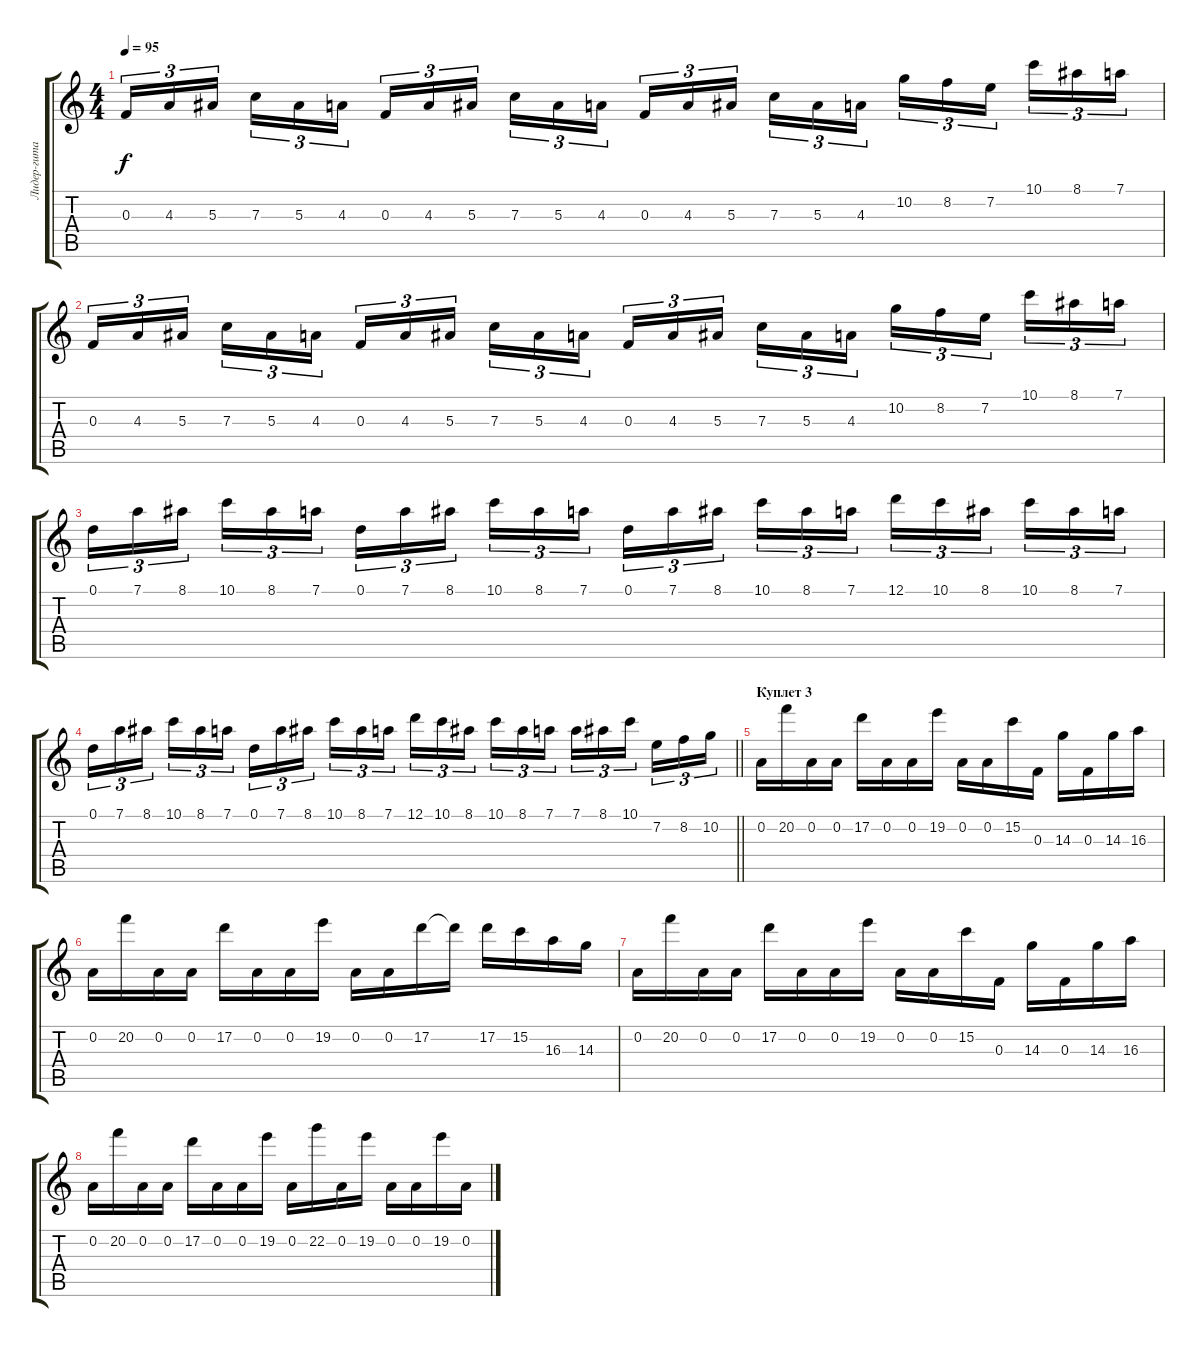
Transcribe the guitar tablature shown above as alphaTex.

\track ("Лидер-гитара" "Лидер-гита") {instrument distortionguitar}
\staff {score tabs}
\tuning (D4 A3 F3 C3 G2 C2) {hide}
\ts (4 4)
\tempo 95
\clef g2
\ks c
0.3.16{tu (3 2) dy f} 4.3.16{tu (3 2)} 5.3.16{tu (3 2) beam splitsecondary} 7.3.16{tu (3 2)} 5.3.16{tu (3 2)} 4.3.16{tu (3 2)} 0.3.16{tu (3 2)} 4.3.16{tu (3 2)} 5.3.16{tu (3 2) beam splitsecondary} 7.3.16{tu (3 2)} 5.3.16{tu (3 2)} 4.3.16{tu (3 2)} 0.3.16{tu (3 2)} 4.3.16{tu (3 2)} 5.3.16{tu (3 2) beam splitsecondary} 7.3.16{tu (3 2)} 5.3.16{tu (3 2)} 4.3.16{tu (3 2)} 10.2.16{tu (3 2)} 8.2.16{tu (3 2)} 7.2.16{tu (3 2) beam splitsecondary} 10.1.16{tu (3 2)} 8.1.16{tu (3 2)} 7.1.16{tu (3 2)} |
0.3.16{tu (3 2)} 4.3.16{tu (3 2)} 5.3.16{tu (3 2) beam splitsecondary} 7.3.16{tu (3 2)} 5.3.16{tu (3 2)} 4.3.16{tu (3 2)} 0.3.16{tu (3 2)} 4.3.16{tu (3 2)} 5.3.16{tu (3 2) beam splitsecondary} 7.3.16{tu (3 2)} 5.3.16{tu (3 2)} 4.3.16{tu (3 2)} 0.3.16{tu (3 2)} 4.3.16{tu (3 2)} 5.3.16{tu (3 2) beam splitsecondary} 7.3.16{tu (3 2)} 5.3.16{tu (3 2)} 4.3.16{tu (3 2)} 10.2.16{tu (3 2)} 8.2.16{tu (3 2)} 7.2.16{tu (3 2) beam splitsecondary} 10.1.16{tu (3 2)} 8.1.16{tu (3 2)} 7.1.16{tu (3 2)} |
0.1.16{tu (3 2)} 7.1.16{tu (3 2)} 8.1.16{tu (3 2) beam splitsecondary} 10.1.16{tu (3 2)} 8.1.16{tu (3 2)} 7.1.16{tu (3 2)} 0.1.16{tu (3 2)} 7.1.16{tu (3 2)} 8.1.16{tu (3 2) beam splitsecondary} 10.1.16{tu (3 2)} 8.1.16{tu (3 2)} 7.1.16{tu (3 2)} 0.1.16{tu (3 2)} 7.1.16{tu (3 2)} 8.1.16{tu (3 2) beam splitsecondary} 10.1.16{tu (3 2)} 8.1.16{tu (3 2)} 7.1.16{tu (3 2)} 12.1.16{tu (3 2)} 10.1.16{tu (3 2)} 8.1.16{tu (3 2) beam splitsecondary} 10.1.16{tu (3 2)} 8.1.16{tu (3 2)} 7.1.16{tu (3 2)} |
\barLineRight lightlight
0.1.16{tu (3 2)} 7.1.16{tu (3 2)} 8.1.16{tu (3 2) beam splitsecondary} 10.1.16{tu (3 2)} 8.1.16{tu (3 2)} 7.1.16{tu (3 2)} 0.1.16{tu (3 2)} 7.1.16{tu (3 2)} 8.1.16{tu (3 2) beam splitsecondary} 10.1.16{tu (3 2)} 8.1.16{tu (3 2)} 7.1.16{tu (3 2)} 12.1.16{tu (3 2)} 10.1.16{tu (3 2)} 8.1.16{tu (3 2) beam splitsecondary} 10.1.16{tu (3 2)} 8.1.16{tu (3 2)} 7.1.16{tu (3 2)} 7.1.16{tu (3 2)} 8.1.16{tu (3 2)} 10.1.16{tu (3 2) beam splitsecondary} 7.2.16{tu (3 2)} 8.2.16{tu (3 2)} 10.2.16{tu (3 2)} |
\section ("" "Куплет 3")
0.2.16 20.2.16 0.2.16 0.2.16 17.2.16 0.2.16 0.2.16 19.2.16 0.2.16 0.2.16 15.2.16 0.3.16 14.3.16 0.3.16 14.3.16 16.3.16 |
0.2.16 20.2.16 0.2.16 0.2.16 17.2.16 0.2.16 0.2.16 19.2.16 0.2.16 0.2.16 17.2.16 17.2{t}.16 17.2.16 15.2.16 16.3.16 14.3.16 |
0.2.16 20.2.16 0.2.16 0.2.16 17.2.16 0.2.16 0.2.16 19.2.16 0.2.16 0.2.16 15.2.16 0.3.16 14.3.16 0.3.16 14.3.16 16.3.16 |
0.2.16 20.2.16 0.2.16 0.2.16 17.2.16 0.2.16 0.2.16 19.2.16 0.2.16 22.2.16 0.2.16 19.2.16 0.2.16 0.2.16 19.2.16 0.2.16
